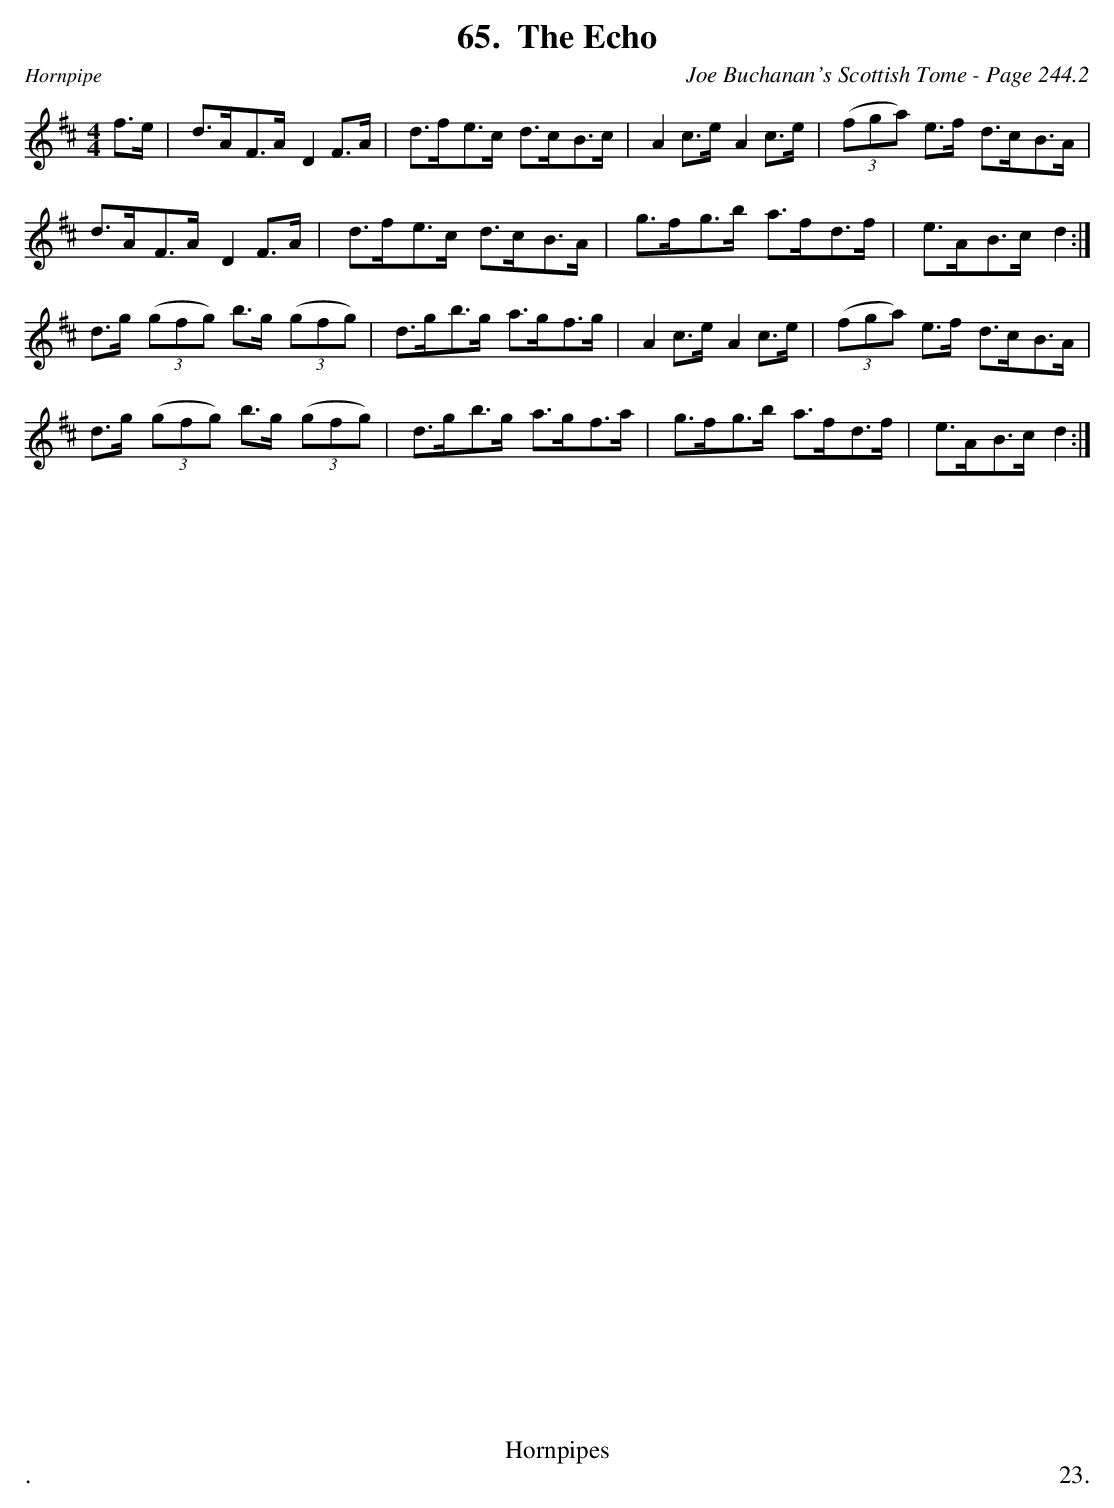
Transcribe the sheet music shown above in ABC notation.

X:1
T:Echo, The
C:Joe Buchanan's Scottish Tome - Page 244.2
L:1/8
M:4/4
K:Dmaj
f>e | d>AF>A D2 F>A | d>fe>c d>cB>c | A2 c>e A2 c>e | ((3fga) e>f d>cB>A |
d>AF>A D2 F>A | d>fe>c d>cB>A | g>fg>b a>fd>f | e>AB>c d2 :|
d>g ((3gfg) b>g ((3gfg) | d>gb>g a>gf>g | A2 c>e A2 c>e | ((3fga) e>f d>cB>A |
d>g ((3gfg) b>g ((3gfg) | d>gb>g a>gf>a | g>fg>b a>fd>f | e>AB>c d2 :|
